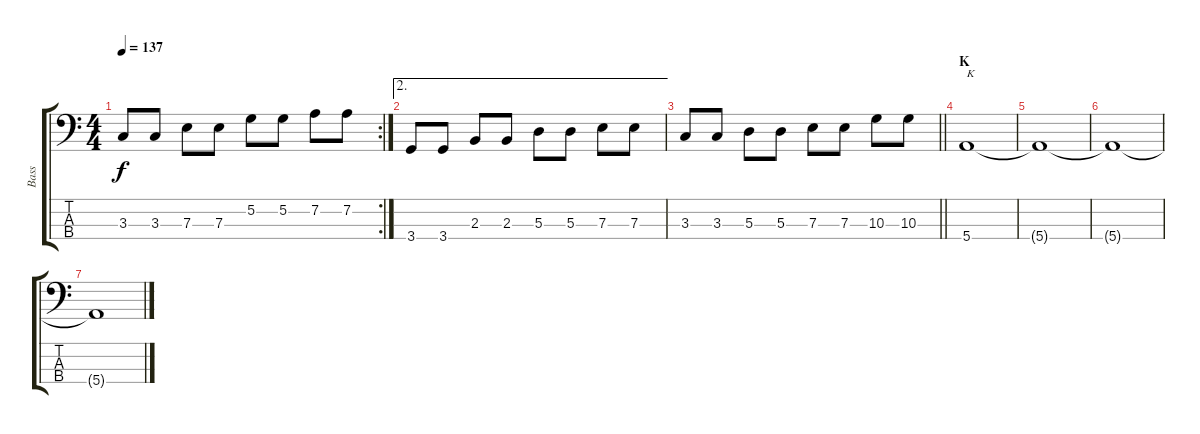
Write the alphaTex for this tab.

\track ("Bass" "Bass") {instrument electricbasspick}
\staff {score tabs}
\tuning (G2 D2 A1 E1) {hide}
\rc 2
\ts (4 4)
\tempo 137
\clef f4
\ks c
3.3.8{dy f} 3.3.8 7.3.8 7.3.8 5.2.8 5.2.8 7.2.8 7.2.8 |
\ae 2
3.4.8 3.4.8 2.3.8 2.3.8 5.3.8 5.3.8 7.3.8 7.3.8 |
\barLineRight lightlight
3.3.8 3.3.8 5.3.8 5.3.8 7.3.8 7.3.8 10.3.8 10.3.8 |
\section ("" "K")
5.4.1{txt "K"} |
5.4{t}.1 |
5.4{t}.1 |
5.4{t}.1
